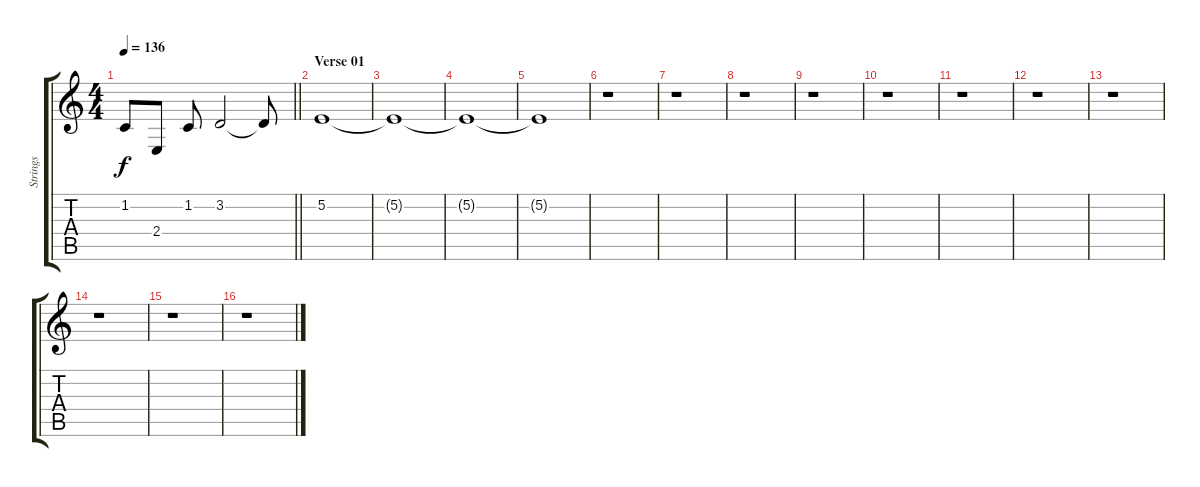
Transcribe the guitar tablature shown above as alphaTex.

\track ("Strings" "Strings") {instrument stringensemble1}
\staff {score tabs}
\tuning (E4 B3 G3 D3 A2 E2) {hide}
\ts (4 4)
\tempo 136
\clef g2
\barLineRight lightlight
\ks c
1.2.8{dy f} 2.4.8 1.2.8 3.2.2 3.2{t}.8 |
\section ("" "Verse 01")
5.2.1 |
5.2{t}.1 |
5.2{t}.1 |
5.2{t}.1 |
r.1 |
r.1 |
r.1 |
r.1 |
r.1 |
r.1 |
r.1 |
r.1 |
r.1 |
r.1 |
r.1
